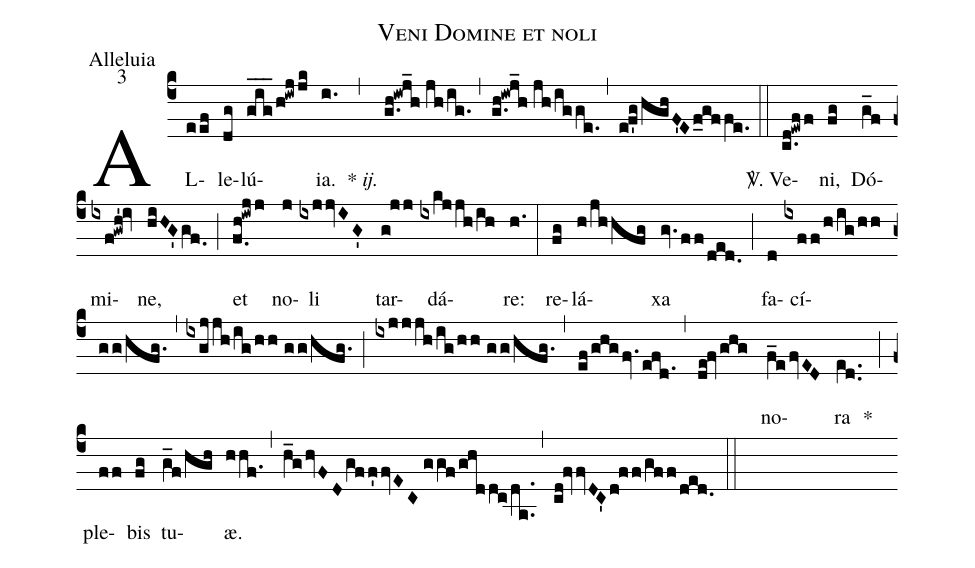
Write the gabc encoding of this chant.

name:Veni Domine et noli;
office-part:Alleluia;
mode:3;
%%
(c4) AL(eef)le(dg)lú(g_i_g_/h!iwjjk)ia.(i.) {*}~<i>ij.</i>(,) (g.h!iwj_h//jh/ig.) (,) (g.h!iwj_h//jh/igge.) (,) (ef'ghghF'Ef_gffe.) (::)
<sp>V/</sp>. Ve(c.d!ewff)ni,(fg) Dó(g_f)mi(ixf!gwh'!iv)ne,(hiHG'gf.0) (;) et(f.0h!iwjj) no(j)li(ixjjvIG') tar(g!jj)dá(ixkjjh/ih)re:(h.) (:)
re(fg)lá(h/jhhfg)xa(gv.ff/ded.) (;) fa(d)cí(ixff/h/ig/hh//gg/hfg.)(,)(ixgjjh/ig/hh//gg/hfg.)(;)(ixjjjh/ig/hh//gg/hfg.)(,)(ef/ghgfv.efd.1)(,)(de!fvghg)no(f_efvED)ra(e[ll:1]d..) *(;)
ple(ff)bis(fg) tu(g_f/hgh)æ.(hhf.) (,) (h_ghvFDgff'fvEC//ggf/ghddc/da..) (,) (cd!fvvDC'd!ff/gff/ded.) (::)
